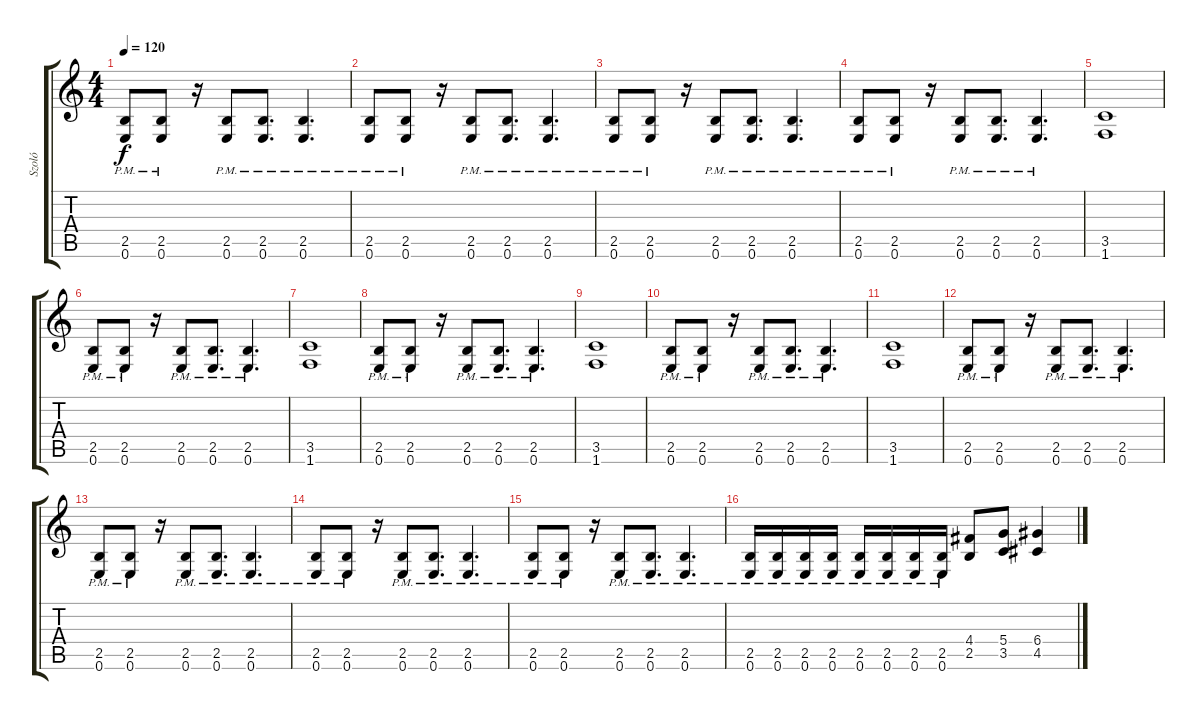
\track ("Szoló" "Szoló") {instrument electricguitarjazz}
\staff {score tabs}
\tuning (E4 B3 G3 D3 A2 E2) {hide}
\ts (4 4)
\tempo 120
\clef g2
\ks c
(2.5{pm} 0.6{pm}).8{dy f} (2.5{pm} 0.6{pm}).8 r.16 (2.5{pm} 0.6{pm}).8 (2.5{pm} 0.6{pm}).8{d} (2.5{pm} 0.6{pm}).4{d} |
(2.5{pm} 0.6{pm}).8 (2.5{pm} 0.6{pm}).8 r.16 (2.5{pm} 0.6{pm}).8 (2.5{pm} 0.6{pm}).8{d} (2.5{pm} 0.6{pm}).4{d} |
(2.5{pm} 0.6{pm}).8 (2.5{pm} 0.6{pm}).8 r.16 (2.5{pm} 0.6{pm}).8 (2.5{pm} 0.6{pm}).8{d} (2.5{pm} 0.6{pm}).4{d} |
(2.5{pm} 0.6{pm}).8 (2.5{pm} 0.6{pm}).8 r.16 (2.5{pm} 0.6{pm}).8 (2.5{pm} 0.6{pm}).8{d} (2.5{pm} 0.6{pm}).4{d} |
(3.5 1.6).1 |
(2.5{pm} 0.6{pm}).8 (2.5{pm} 0.6{pm}).8 r.16 (2.5{pm} 0.6{pm}).8 (2.5{pm} 0.6{pm}).8{d} (2.5{pm} 0.6{pm}).4{d} |
(3.5 1.6).1 |
(2.5{pm} 0.6{pm}).8 (2.5{pm} 0.6{pm}).8 r.16 (2.5{pm} 0.6{pm}).8 (2.5{pm} 0.6{pm}).8{d} (2.5{pm} 0.6{pm}).4{d} |
(3.5 1.6).1 |
(2.5{pm} 0.6{pm}).8 (2.5{pm} 0.6{pm}).8 r.16 (2.5{pm} 0.6{pm}).8 (2.5{pm} 0.6{pm}).8{d} (2.5{pm} 0.6{pm}).4{d} |
(3.5 1.6).1 |
(2.5{pm} 0.6{pm}).8 (2.5{pm} 0.6{pm}).8 r.16 (2.5{pm} 0.6{pm}).8 (2.5{pm} 0.6{pm}).8{d} (2.5{pm} 0.6{pm}).4{d} |
(2.5{pm} 0.6{pm}).8 (2.5{pm} 0.6{pm}).8 r.16 (2.5{pm} 0.6{pm}).8 (2.5{pm} 0.6{pm}).8{d} (2.5{pm} 0.6{pm}).4{d} |
(2.5{pm} 0.6{pm}).8 (2.5{pm} 0.6{pm}).8 r.16 (2.5{pm} 0.6{pm}).8 (2.5{pm} 0.6{pm}).8{d} (2.5{pm} 0.6{pm}).4{d} |
(2.5{pm} 0.6{pm}).8 (2.5{pm} 0.6{pm}).8 r.16 (2.5{pm} 0.6{pm}).8 (2.5{pm} 0.6{pm}).8{d} (2.5{pm} 0.6{pm}).4{d} |
(2.5{pm} 0.6{pm}).16 (2.5{pm} 0.6{pm}).16 (2.5{pm} 0.6{pm}).16 (2.5{pm} 0.6{pm}).16 (2.5{pm} 0.6{pm}).16 (2.5{pm} 0.6{pm}).16 (2.5{pm} 0.6{pm}).16 (2.5{pm} 0.6{pm}).16 (4.4 2.5).8 (5.4 3.5).8 (6.4 4.5).4
